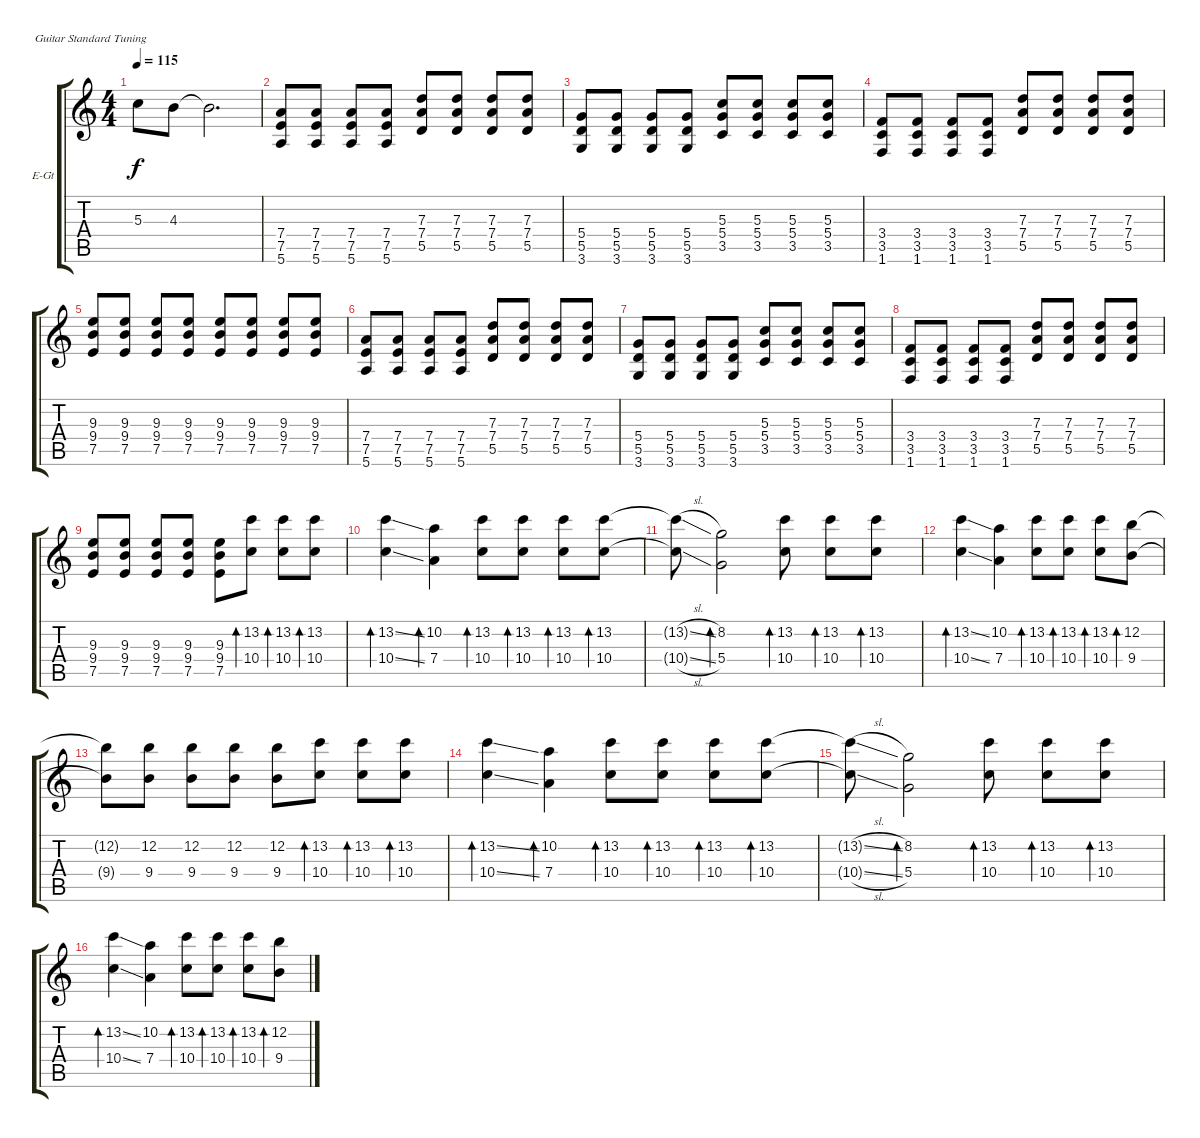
\defaultSystemsLayout 4
\bracketExtendMode groupsimilarinstruments
\firstSystemTrackNameOrientation horizontal
\otherSystemsTrackNameOrientation horizontal
\track ("Electric Guitar (Lead)" "E-Gt") {instrument electricguitarclean}
\staff {score tabs}
\tuning (E4 B3 G3 D3 A2 E2)
\ts (4 4)
\tempo 115
\clef g2
\ks c
5.3.8{dy f} 4.3.8 4.3{t}.2{d} |
(5.6 7.5 7.4).8 (5.6 7.5 7.4).8 (5.6 7.5 7.4).8 (5.6 7.4 7.5).8 (5.5 7.4 7.3).8 (5.5 7.3 7.4).8 (5.5 7.3 7.4).8 (5.5 7.4 7.3).8 |
(3.6 5.5 5.4).8 (5.4 5.5 3.6).8 (5.4 5.5 3.6).8 (5.4 5.5 3.6).8 (3.5 5.3 5.4).8 (3.5 5.3 5.4).8 (3.5 5.4 5.3).8 (3.5 5.4 5.3).8 |
(1.6 3.4 3.5).8 (1.6 3.5 3.4).8 (1.6 3.4 3.5).8 (1.6 3.5 3.4).8 (5.5 7.4 7.3).8 (7.3 7.4 5.5).8 (7.3 7.4 5.5).8 (5.5 7.4 7.3).8 |
(7.5 9.4 9.3).8 (7.5 9.4 9.3).8 (7.5 9.4 9.3).8 (7.5 9.4 9.3).8 (7.5 9.4 9.3).8 (7.5 9.4 9.3).8 (7.5 9.4 9.3).8 (7.5 9.4 9.3).8 |
(5.6 7.5 7.4).8 (5.6 7.5 7.4).8 (5.6 7.5 7.4).8 (5.6 7.4 7.5).8 (5.5 7.4 7.3).8 (5.5 7.3 7.4).8 (5.5 7.3 7.4).8 (5.5 7.4 7.3).8 |
(3.6 5.5 5.4).8 (5.4 5.5 3.6).8 (5.4 5.5 3.6).8 (5.4 5.5 3.6).8 (3.5 5.3 5.4).8 (3.5 5.3 5.4).8 (3.5 5.4 5.3).8 (3.5 5.4 5.3).8 |
(1.6 3.4 3.5).8 (1.6 3.5 3.4).8 (1.6 3.4 3.5).8 (1.6 3.5 3.4).8 (5.5 7.4 7.3).8 (7.3 7.4 5.5).8 (7.3 7.4 5.5).8 (5.5 7.4 7.3).8 |
(7.5 9.4 9.3).8 (7.5 9.4 9.3).8 (7.5 9.4 9.3).8 (7.5 9.4 9.3).8 (9.3 9.4 7.5).8 (13.2 10.4).8{bd 60} (13.2 10.4).8{bd 60} (13.2 10.4).8{bd 60} |
(13.2{ss} 10.4{ss}).4{bd 60} (10.2 7.4).4{bd 60} (13.2 10.4).8{bd 60} (13.2 10.4).8{bd 60} (13.2 10.4).8{bd 60} (13.2 10.4).8{bd 60} |
(10.4{sl t} 13.2{sl t}).8 (8.2 5.4).2{bd 60} (13.2 10.4).8{bd 60} (13.2 10.4).8{bd 60} (13.2 10.4).8{bd 60} |
(13.2{ss} 10.4{ss}).4{bd 60} (10.2 7.4).4 (13.2 10.4).8{bd 60} (13.2 10.4).8{bd 60} (13.2 10.4).8{bd 60} (12.2 9.4).8{bd 60} |
(12.2{t} 9.4{t}).8 (12.2 9.4).8 (12.2 9.4).8 (12.2 9.4).8 (12.2 9.4).8 (13.2 10.4).8{bd 60} (13.2 10.4).8{bd 60} (13.2 10.4).8{bd 60} |
(13.2{ss} 10.4{ss}).4{bd 60} (10.2 7.4).4{bd 60} (13.2 10.4).8{bd 60} (13.2 10.4).8{bd 60} (13.2 10.4).8{bd 60} (13.2 10.4).8{bd 60} |
(10.4{sl t} 13.2{sl t}).8 (8.2 5.4).2{bd 60} (13.2 10.4).8{bd 60} (13.2 10.4).8{bd 60} (13.2 10.4).8{bd 60} |
(13.2{ss} 10.4{ss}).4{bd 60} (10.2 7.4).4 (13.2 10.4).8{bd 60} (13.2 10.4).8{bd 60} (13.2 10.4).8{bd 60} (12.2 9.4).8{bd 60}
